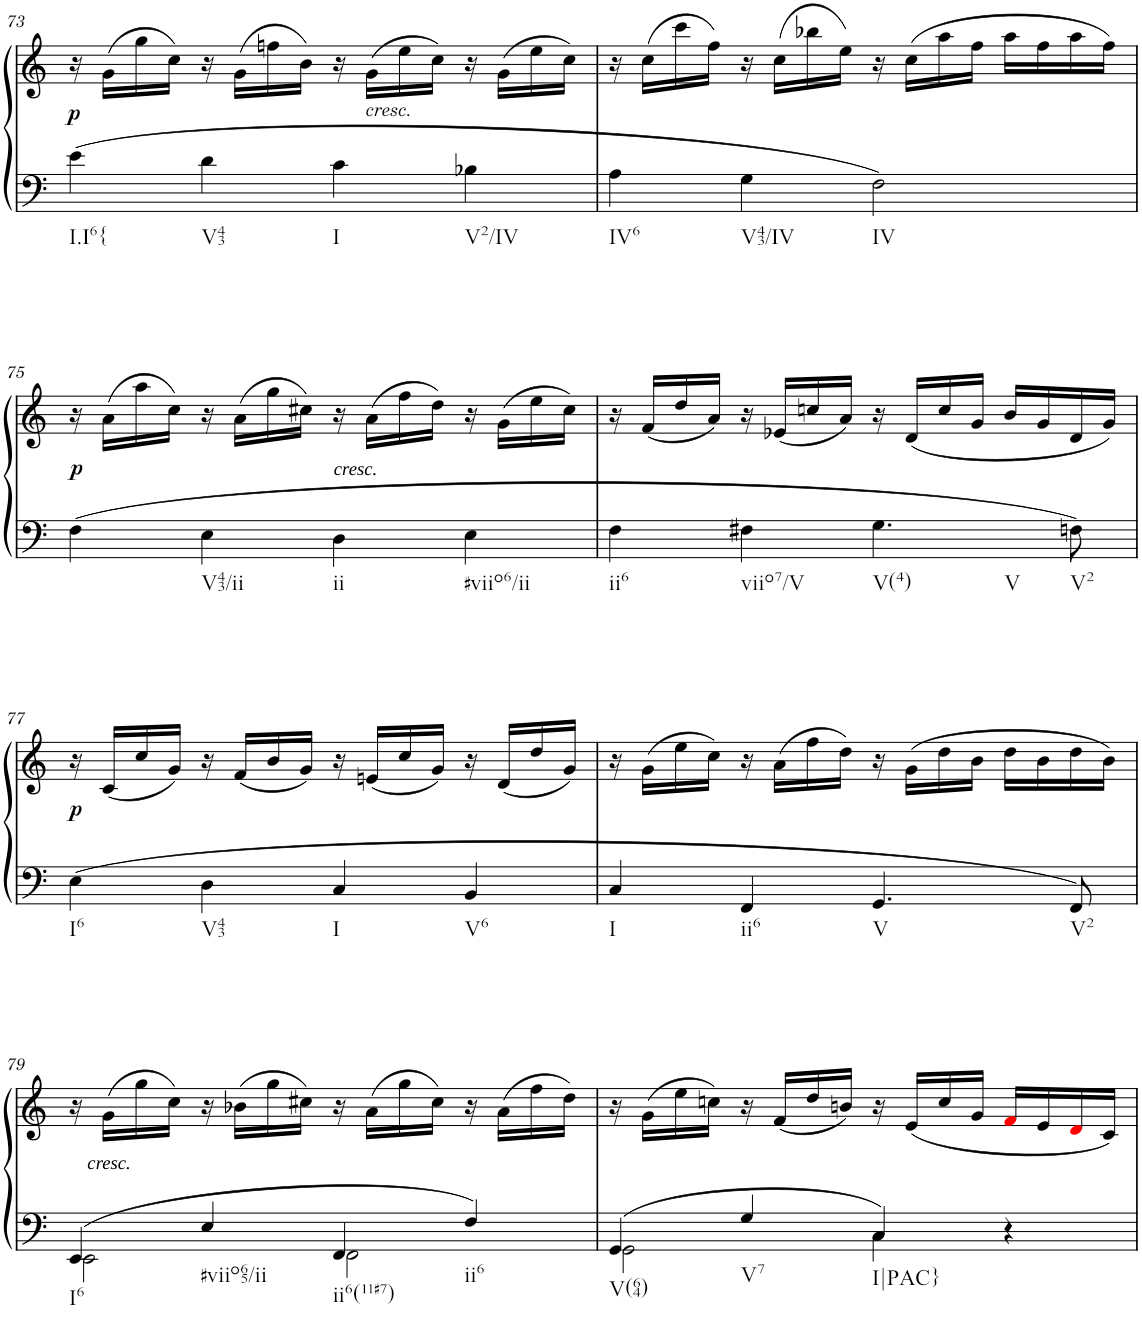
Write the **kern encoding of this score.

**kern	**kern	**dynam
*part1	*part1	*part1
*staff2	*staff1	*staff1/2
*I"Piano	*	*
*I'Pno	*	*
!!LO:PB:g=z
*clefF4	*clefG2	*
*k[]	*k[]	*
*M4/4	*M4/4	*
*met(c|)	*met(c|)	*
=73	=73	=73
!LO:TX:b:t=I.I6{	!	!
!	!	!LO:DY:b
4e\	16r	p
.	(16g\LL	.
.	16gg\	.
.	16cc\JJ)	.
!LO:TX:b:t=V43	!	!
4d\	16r	.
.	(16g\LL	.
.	16ffn\	.
.	16b\JJ)	.
!LO:TX:b:t=I	!	!
4c\	16r	.
!	!LO:TX:b:i:t=cresc.	!
.	(16g\LL	.
.	16ee\	.
.	16cc\JJ)	.
!LO:TX:b:t=V2/IV	!	!
4B-X\	16r	.
.	(16g\LL	.
.	16ee\	.
.	16cc\JJ)	.
=74	=74	=74
!LO:TX:b:t=IV6	!	!
4A\	16r	.
.	(16cc\LL	.
.	16ccc\	.
.	16ff\JJ)	.
!LO:TX:b:t=V43/IV	!	!
4G\	16r	.
.	(16cc\LL	.
.	16bb-X\	.
.	16ee\JJ)	.
!LO:TX:b:t=IV	!	!
2F\	16r	.
.	(16cc\LL	.
.	16aa\	.
.	16ff\JJ	.
.	16aa\LL	.
.	16ff\	.
.	16aa\	.
.	16ff\JJ)	.
!!LO:LB:g=z
=75	=75	=75
!	!	!LO:DY:b
4F\	16r	p
.	(16a\LL	.
.	16aa\	.
.	16cc\JJ)	.
!LO:TX:b:t=V43/ii	!	!
4E\	16r	.
.	(16a\LL	.
.	16gg\	.
.	16cc#X\JJ)	.
!LO:TX:b:t=ii	!	!
4D\	16r	.
!	!	!LO:DY:b
.	(16a\LL	other-dynamics
.	16ff\	.
.	16dd\JJ)	.
!LO:TX:b:t=#viio6/ii	!	!
4E\	16r	.
.	(16g\LL	.
.	16ee\	.
.	16cc#\JJ)	.
=76	=76	=76
!LO:TX:b:t=ii6	!	!
4F\	16r	.
.	(16f/LL	.
.	16dd/	.
.	16a/JJ)	.
!LO:TX:b:t=viio7/V	!	!
4F#X\	16r	.
.	(16e-X/LL	.
.	16ccn/	.
.	16a/JJ)	.
!LO:TX:b:t=V(4)	!	!
!LO:TX:b:t=V	!	!
4.G\	16r	.
.	(16d/LL	.
.	16cc/	.
.	16g/JJ	.
.	16b/LL	.
.	16g/	.
!LO:TX:b:t=V2	!	!
8Fn\	16d/	.
.	16g/JJ)	.
!!LO:LB:g=z
=77	=77	=77
!LO:TX:b:t=I6	!	!
!	!	!LO:DY:b
4E\	16r	p
.	(16c/LL	.
.	16cc/	.
.	16g/JJ)	.
!LO:TX:b:t=V43	!	!
4D\	16r	.
.	(16f/LL	.
.	16b/	.
.	16g/JJ)	.
!LO:TX:b:t=I	!	!
4C/	16r	.
.	(16en/LL	.
.	16cc/	.
.	16g/JJ)	.
!LO:TX:b:t=V6	!	!
4BB/	16r	.
.	(16d/LL	.
.	16dd/	.
.	16g/JJ)	.
=78	=78	=78
!LO:TX:b:t=I	!	!
4C/	16r	.
.	(16g\LL	.
.	16ee\	.
.	16cc\JJ)	.
!LO:TX:b:t=ii6	!	!
4FF/	16r	.
.	(16a\LL	.
.	16ff\	.
.	16dd\JJ)	.
!LO:TX:b:t=V	!	!
4.GG/	16r	.
.	(16g\LL	.
.	16dd\	.
.	16b\JJ	.
.	16dd\LL	.
.	16b\	.
!LO:TX:b:t=V2	!	!
8FF/	16dd\	.
.	16b\JJ)	.
!!LO:LB:g=z
=79	=79	=79
*^	*	*
!LO:TX:b:t=I6	!	!	!
4EE/	2EE\	16r	.
!	!	!	!LO:DY:b
.	.	(16g\LL	other-dynamics
.	.	16gg\	.
.	.	16cc\JJ)	.
!LO:TX:b:t=#viio65/ii	!	!	!
4E/	.	16r	.
.	.	(16b-X\LL	.
.	.	16gg\	.
.	.	16cc#X\JJ)	.
!LO:TX:b:t=ii6(11#7)	!	!	!
4FF/	2FF\	16r	.
.	.	(16a\LL	.
.	.	16gg\	.
.	.	16cc#\JJ)	.
!LO:TX:b:t=ii6	!	!	!
4F/	.	16r	.
.	.	(16a\LL	.
.	.	16ff\	.
.	.	16dd\JJ)	.
=80	=80	=80	=80
!LO:TX:b:t=V(64)	!	!	!
4GG/	2GG\	16r	.
.	.	(16g\LL	.
.	.	16ee\	.
.	.	16ccn\JJ)	.
!LO:TX:b:t=V7	!	!	!
4G/	.	16r	.
.	.	(16f/LL	.
.	.	16dd/	.
.	.	16bn/JJ)	.
!LO:TX:b:t=I|PAC}	!	!	!
4C/	4C\	16r	.
.	.	(16e/LL	.
.	.	16cc/	.
.	.	16g/JJ	.
4r	4ryy	16fi/LL	.
.	.	16e/	.
.	.	16di/	.
.	.	16c/JJ)	.
*v	*v	*	*
=	=	=
*-	*-	*-
